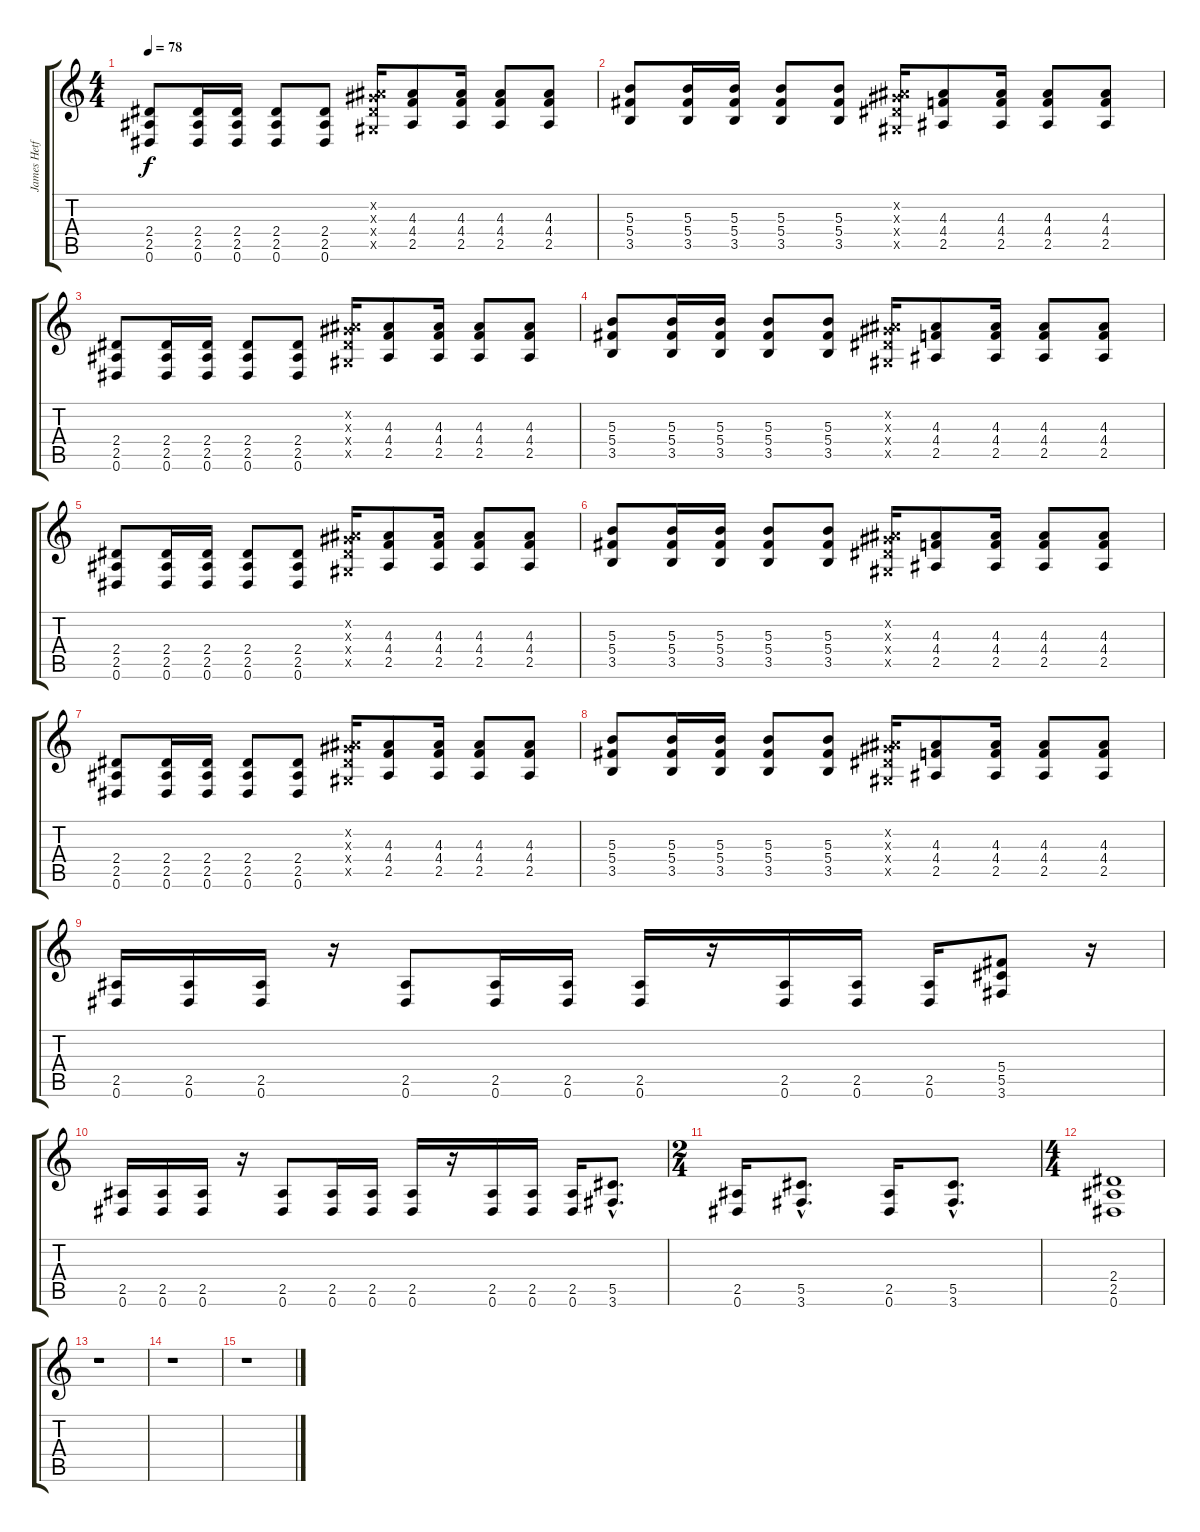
\track ("James Hetfield" "James Hetf") {instrument distortionguitar}
\staff {score tabs}
\tuning (Eb4 Bb3 Gb3 Db3 Ab2 Eb2) {hide}
\ts (4 4)
\tempo 78
\clef g2
\ks c
(2.4 2.5 0.6).8{dy f} (2.4 2.5 0.6).16 (2.4 2.5 0.6).16 (2.4 2.5 0.6).8 (2.4 2.5 0.6).8 (0.2{x} 2.3{x} 2.4{x} 0.5{x}).16 (4.3 4.4 2.5).8 (4.3 4.4 2.5).16 (4.3 4.4 2.5).8 (4.3 4.4 2.5).8 |
(5.3 5.4 3.5).8 (5.3 5.4 3.5).16 (5.3 5.4 3.5).16 (5.3 5.4 3.5).8 (5.3 5.4 3.5).8 (0.2{x} 2.3{x} 2.4{x} 0.5{x}).16 (4.3 4.4 2.5).8 (4.3 4.4 2.5).16 (4.3 4.4 2.5).8 (4.3 4.4 2.5).8 |
(2.4 2.5 0.6).8 (2.4 2.5 0.6).16 (2.4 2.5 0.6).16 (2.4 2.5 0.6).8 (2.4 2.5 0.6).8 (0.2{x} 2.3{x} 2.4{x} 0.5{x}).16 (4.3 4.4 2.5).8 (4.3 4.4 2.5).16 (4.3 4.4 2.5).8 (4.3 4.4 2.5).8 |
(5.3 5.4 3.5).8 (5.3 5.4 3.5).16 (5.3 5.4 3.5).16 (5.3 5.4 3.5).8 (5.3 5.4 3.5).8 (0.2{x} 2.3{x} 2.4{x} 0.5{x}).16 (4.3 4.4 2.5).8 (4.3 4.4 2.5).16 (4.3 4.4 2.5).8 (4.3 4.4 2.5).8 |
(2.4 2.5 0.6).8 (2.4 2.5 0.6).16 (2.4 2.5 0.6).16 (2.4 2.5 0.6).8 (2.4 2.5 0.6).8 (0.2{x} 2.3{x} 2.4{x} 0.5{x}).16 (4.3 4.4 2.5).8 (4.3 4.4 2.5).16 (4.3 4.4 2.5).8 (4.3 4.4 2.5).8 |
(5.3 5.4 3.5).8 (5.3 5.4 3.5).16 (5.3 5.4 3.5).16 (5.3 5.4 3.5).8 (5.3 5.4 3.5).8 (0.2{x} 2.3{x} 2.4{x} 0.5{x}).16 (4.3 4.4 2.5).8 (4.3 4.4 2.5).16 (4.3 4.4 2.5).8 (4.3 4.4 2.5).8 |
(2.4 2.5 0.6).8 (2.4 2.5 0.6).16 (2.4 2.5 0.6).16 (2.4 2.5 0.6).8 (2.4 2.5 0.6).8 (0.2{x} 2.3{x} 2.4{x} 0.5{x}).16 (4.3 4.4 2.5).8 (4.3 4.4 2.5).16 (4.3 4.4 2.5).8 (4.3 4.4 2.5).8 |
(5.3 5.4 3.5).8 (5.3 5.4 3.5).16 (5.3 5.4 3.5).16 (5.3 5.4 3.5).8 (5.3 5.4 3.5).8 (0.2{x} 2.3{x} 2.4{x} 0.5{x}).16 (4.3 4.4 2.5).8 (4.3 4.4 2.5).16 (4.3 4.4 2.5).8 (4.3 4.4 2.5).8 |
(2.5 0.6).16 (2.5 0.6).16 (2.5 0.6).16 r.16 (2.5 0.6).8 (2.5 0.6).16 (2.5 0.6).16 (2.5 0.6).16 r.16 (2.5 0.6).16 (2.5 0.6).16 (2.5 0.6).16 (5.4 5.5 3.6).8 r.16 |
(2.5 0.6).16 (2.5 0.6).16 (2.5 0.6).16 r.16 (2.5 0.6).8 (2.5 0.6).16 (2.5 0.6).16 (2.5 0.6).16 r.16 (2.5 0.6).16 (2.5 0.6).16 (2.5 0.6).16 (5.5{hac} 3.6{hac}).8{d} |
\ts (2 4)
(2.5 0.6).16 (5.5{hac} 3.6{hac}).8{d} (2.5 0.6).16 (5.5{hac} 3.6{hac}).8{d} |
\ts (4 4)
(2.4 2.5 0.6).1{volume 0} |
r.1 |
r.1 |
r.1
